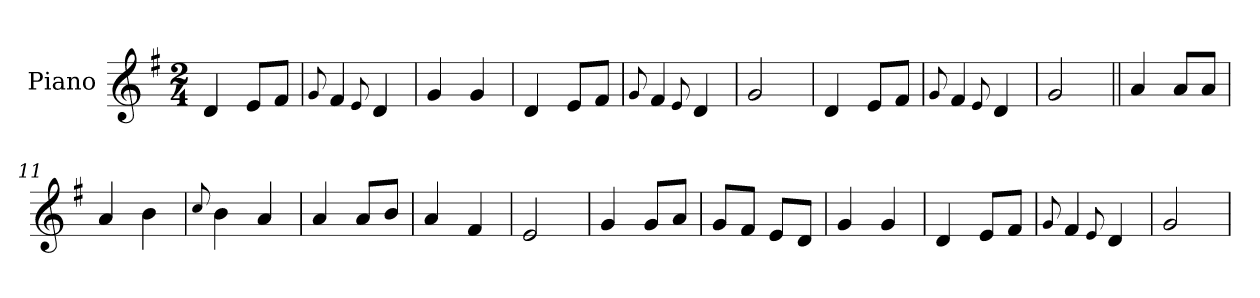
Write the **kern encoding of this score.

**kern
*part1
*staff1
*I"Piano
*I'Pno.
*clefG2
*k[f#]
*M2/4
=1
4d/
8e/L
8f#/J
=2
8qqg/
4f#/
8qqe/
4d/
=3
4g/
4g/
=4
4d/
8e/L
8f#/J
=5
8qqg/
4f#/
8qqe/
4d/
=6
2g/
=7
4d/
8e/L
8f#/J
=8
8qqg/
4f#/
8qqe/
4d/
=9
2g/
=10||
4a/
8a/L
8a/J
=11
4a/
4b\
=12
8qqcc/
4b\
4a/
=13
4a/
8a/L
8b/J
!!LO:LB:g=z
=14
4a/
4f#/
=15
2e/
=16
4g/
8g/L
8a/J
=17
8g/L
8f#/J
8e/L
8d/J
=18
4g/
4g/
=19
4d/
8e/L
8f#/J
=20
8qqg/
4f#/
8qqe/
4d/
=21
2g/
=
*-
